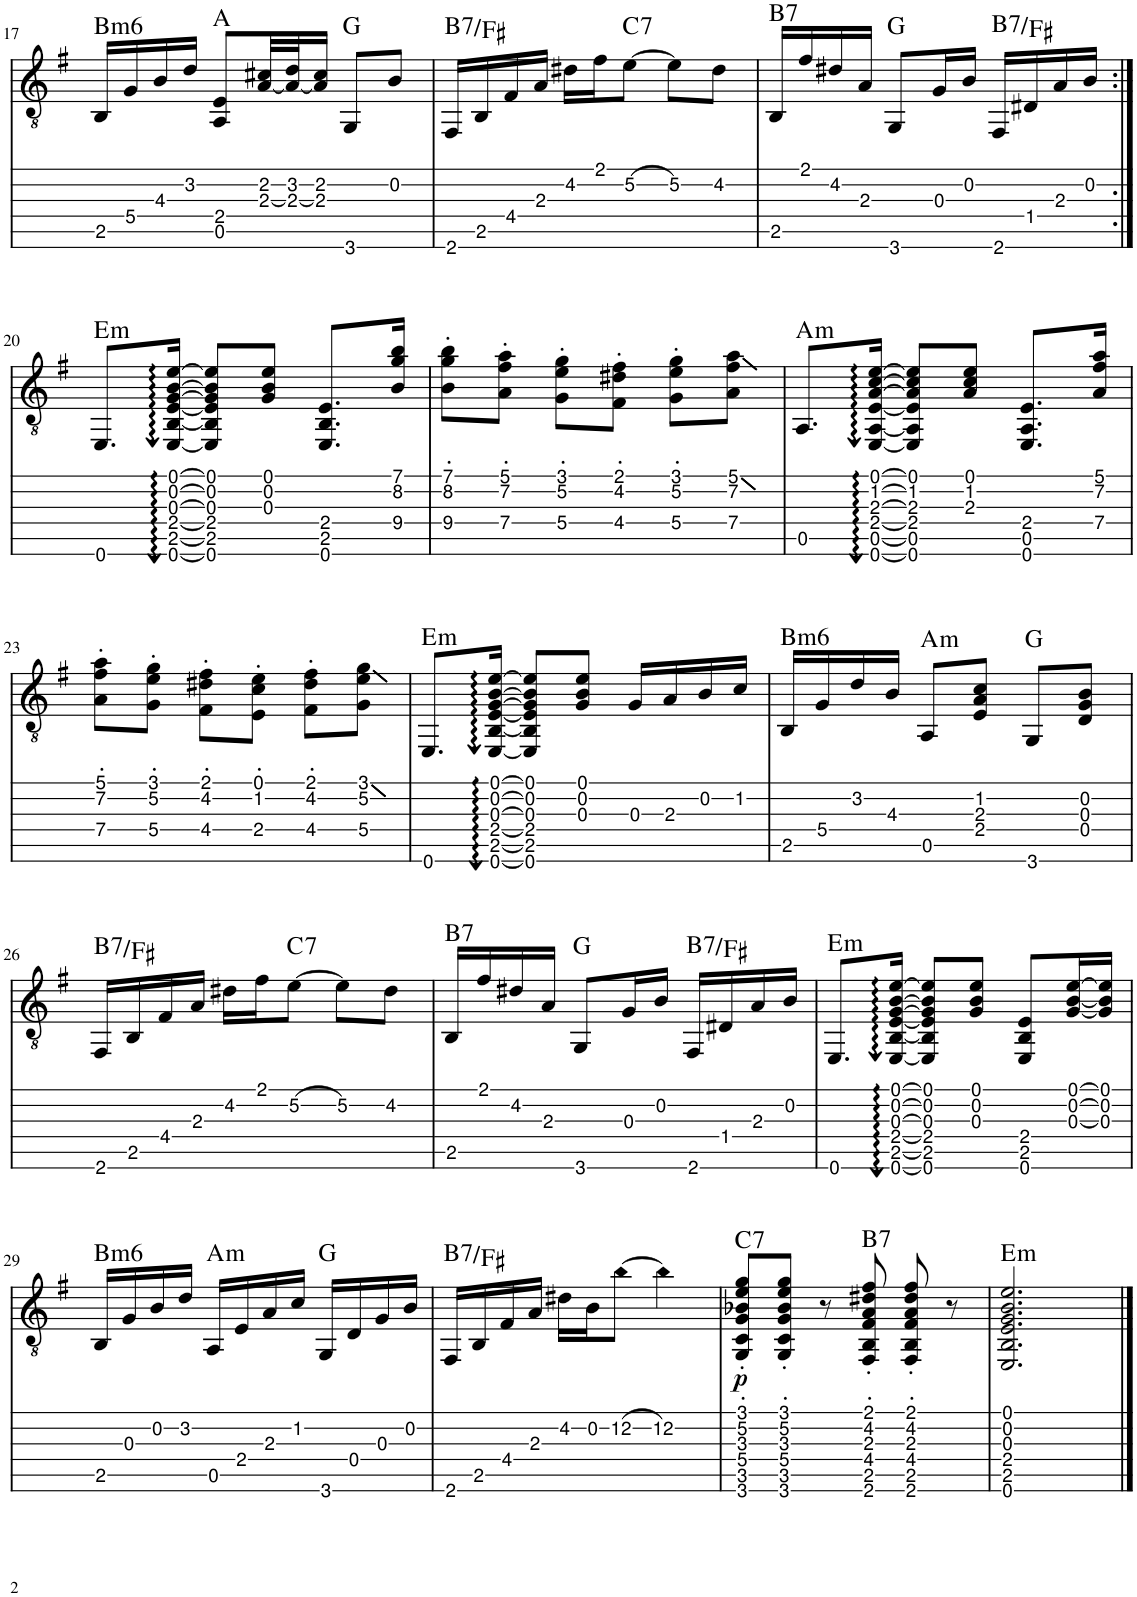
**kern	**kern	**dynam	**harte
*part1	*part1	*part1	*part1
*staff2	*staff1	*staff1/2	*
*I"Guitar	*	*	*
*I'Guit.	*	*	*
!!LO:PB:g=z
*	*clefGv2	*	*
*k[f#]	*k[f#]	*	*
*M3/4	*M3/4	*	*
=17	=17	=17	=17
!	!	!	!LO:H:kt=m6
16BBLL	16BB/LL	.	B:min6
16GJ	16G/	.	.
16BL	16B/	.	.
16dJJ	16d/JJ	.	.
8AA\ 8E\L	8AA/ 8E/L	.	A:maj
[32A\ 32c#\LL	[32A/ 32c#X/LL	.	.
32A_\ 32d\J	32A/_ 32d/J	.	.
16A]\ 16c#\JJ	16A/] 16c#/JJ	.	.
8GGL	8GG/L	.	G:maj
8BJ	8B/J	.	.
=18	=18	=18	=18
!	!	!	!LO:H:kt=7
16FF#LL	16FF#/LL	.	B:7/5
16BBJ	16BB/	.	.
16F#L	16F#/	.	.
16AJJ	16A/JJ	.	.
16d#LL	16d#X\LL	.	.
16f#J	16f#\J	.	.
!	!	!	!LO:H:kt=7
[8eJ	[8e\J	.	C:7
8eL]	8e\L]	.	.
8d#J	8d#\J	.	.
=19	=19	=19	=19
!	!	!	!LO:H:kt=7
16BBLL	16BB/LL	.	B:7
16f#J	16f#/	.	.
16d#L	16d#X/	.	.
16AJJ	16A/JJ	.	.
8GGL	8GG/L	.	G:maj
16GL	16G/L	.	.
16BJJ	16B/JJ	.	.
!	!	!	!LO:H:kt=7
16FF#LL	16FF#/LL	.	B:7/5
16D#J	16D#X/	.	.
16AL	16A/	.	.
16BJJ	16B/JJ	.	.
!!LO:LB:g=z
=20:|!	=20:|!	=20:|!	=20:|!
!	!	!	!LO:H:kt=m
8.EEL	8.EE/L	.	E:min
[16EE\ [16BB\ [16E\ [16G\ [16B\ [16e\Jk	[16EE/ [16BB/ [16E/ [16G/ [16B/ [16e/Jk	.	.
8EE]\ 8BB]\ 8E]\ 8G]\ 8B]\ 8e]\L	8EE/] 8BB/] 8E/] 8G/] 8B/] 8e/]L	.	.
8G\ 8B\ 8e\J	8G/ 8B/ 8e/J	.	.
8.EE\ 8.BB\ 8.E\L	8.EE/ 8.BB/ 8.E/L	.	.
16B\ 16g\ 16b\Jk	16B/ 16g/ 16b/Jk	.	.
=21	=21	=21	=21
8B'\ 8g'\ 8b'\L	8B\' 8g\' 8b\'L	.	.
8A'\ 8f#'\ 8a'\J	8A\' 8f#\' 8a\'J	.	.
8G'\ 8e'\ 8g'\L	8G\' 8e\' 8g\'L	.	.
8F#'\ 8d#'\ 8f#'\J	8F#\' 8d#X\' 8f#\'J	.	.
8G'\ 8e'\ 8g'\L	8G\' 8e\' 8g\'L	.	.
8A\ 8f#\ 8a\J	8A\ 8f#\ 8a\J	.	.
=22	=22	=22	=22
!	!	!	!LO:H:kt=m
8.AAL	8.AA/L	.	A:min
[16EE\ [16AA\ [16E\ [16A\ [16c\ [16e\Jk	[16EE/ [16AA/ [16E/ [16A/ [16c/ [16e/Jk	.	.
8EE]\ 8AA]\ 8E]\ 8A]\ 8c]\ 8e]\L	8EE/] 8AA/] 8E/] 8A/] 8c/] 8e/]L	.	.
8A\ 8c\ 8e\J	8A/ 8c/ 8e/J	.	.
8.EE\ 8.AA\ 8.E\L	8.EE/ 8.AA/ 8.E/L	.	.
16A\ 16f#\ 16a\Jk	16A/ 16f#/ 16a/Jk	.	.
!!LO:LB:g=z
=23	=23	=23	=23
8A'\ 8f#'\ 8a'\L	8A\' 8f#\' 8a\'L	.	.
8G'\ 8e'\ 8g'\J	8G\' 8e\' 8g\'J	.	.
8F#'\ 8d#X'\ 8f#'\L	8F#\' 8d#X\' 8f#\'L	.	.
8E'\ 8c'\ 8e'\J	8E\' 8c\' 8e\'J	.	.
8F#'\ 8d#'\ 8f#'\L	8F#\' 8d#\' 8f#\'L	.	.
8G\ 8e\ 8g\J	8G\ 8e\ 8g\J	.	.
=24	=24	=24	=24
!	!	!	!LO:H:kt=m
8.EEL	8.EE/L	.	E:min
[16EE\ [16BB\ [16E\ [16G\ [16B\ [16e\Jk	[16EE/ [16BB/ [16E/ [16G/ [16B/ [16e/Jk	.	.
8EE]\ 8BB]\ 8E]\ 8G]\ 8B]\ 8e]\L	8EE/] 8BB/] 8E/] 8G/] 8B/] 8e/]L	.	.
8G\ 8B\ 8e\J	8G/ 8B/ 8e/J	.	.
16GLL	16G/LL	.	.
16AJ	16A/	.	.
16BL	16B/	.	.
16cJJ	16c/JJ	.	.
=25	=25	=25	=25
!	!	!	!LO:H:kt=m6
16BBLL	16BB/LL	.	B:min6
16GJ	16G/	.	.
16dL	16d/	.	.
16BJJ	16B/JJ	.	.
!	!	!	!LO:H:kt=m
8AAL	8AA/L	.	A:min
8E\ 8A\ 8c\J	8E/ 8A/ 8c/J	.	.
8GGL	8GG/L	.	G:maj
8D\ 8G\ 8B\J	8D/ 8G/ 8B/J	.	.
!!LO:LB:g=z
=26	=26	=26	=26
!	!	!	!LO:H:kt=7
16FF#LL	16FF#/LL	.	B:7/5
16BBJ	16BB/	.	.
16F#L	16F#/	.	.
16AJJ	16A/JJ	.	.
16d#XLL	16d#X\LL	.	.
16f#J	16f#\J	.	.
!	!	!	!LO:H:kt=7
[8eJ	[8e\J	.	C:7
8eL]	8e\L]	.	.
8d#J	8d#\J	.	.
=27	=27	=27	=27
!	!	!	!LO:H:kt=7
16BBLL	16BB/LL	.	B:7
16f#J	16f#/	.	.
16d#XL	16d#X/	.	.
16AJJ	16A/JJ	.	.
8GGL	8GG/L	.	G:maj
16GL	16G/L	.	.
16BJJ	16B/JJ	.	.
!	!	!	!LO:H:kt=7
16FF#LL	16FF#/LL	.	B:7/5
16D#XJ	16D#X/	.	.
16AL	16A/	.	.
16BJJ	16B/JJ	.	.
=28	=28	=28	=28
!	!	!	!LO:H:kt=m
8.EEL	8.EE/L	.	E:min
[16EE\ [16BB\ [16E\ [16G\ [16B\ [16e\Jk	[16EE/ [16BB/ [16E/ [16G/ [16B/ [16e/Jk	.	.
8EE]\ 8BB]\ 8E]\ 8G]\ 8B]\ 8e]\L	8EE/] 8BB/] 8E/] 8G/] 8B/] 8e/]L	.	.
8G\ 8B\ 8e\J	8G/ 8B/ 8e/J	.	.
8EE\ 8BB\ 8E\L	8EE/ 8BB/ 8E/L	.	.
[16G\ [16B\ [16e\L	[16G/ [16B/ [16e/L	.	.
16G]\ 16B]\ 16e]\JJ	16G/] 16B/] 16e/]JJ	.	.
!!LO:LB:g=z
=29	=29	=29	=29
!	!	!	!LO:H:kt=m6
16BBLL	16BB/LL	.	B:min6
16GJ	16G/	.	.
16BL	16B/	.	.
16dJJ	16d/JJ	.	.
!	!	!	!LO:H:kt=m
16AALL	16AA/LL	.	A:min
16EJ	16E/	.	.
16AL	16A/	.	.
16cJJ	16c/JJ	.	.
16GGLL	16GG/LL	.	G:maj
16DJ	16D/	.	.
16GL	16G/	.	.
16BJJ	16B/JJ	.	.
=30	=30	=30	=30
!	!	!	!LO:H:kt=7
16FF#LL	16FF#/LL	.	B:7/5
16BBJ	16BB/	.	.
16F#L	16F#/	.	.
16AJJ	16A/JJ	.	.
16d#LL	16d#X\LL	.	.
16BJ	16B\J	.	.
!LO:N:head=diamond	!LO:N:head=diamond	!	!
[8bJ	[8b\J	.	.
!LO:N:head=diamond	!LO:N:head=diamond	!	!
4b]	4b\]	.	.
=31	=31	=31	=31
!	!	!LO:DY:b	!LO:H:kt=7
8GG'\ 8C'\ 8G'\ 8B-'\ 8e'\ 8g'\L	8GG/' 8C/' 8G/' 8B-X/' 8e/' 8g/'L	p	C:7
8GG'\ 8C'\ 8G'\ 8B-'\ 8e'\ 8g'\J	8GG/' 8C/' 8G/' 8B-/' 8e/' 8g/'J	.	.
8r	8r	.	.
!	!	!	!LO:H:kt=7
8FF#' 8BB' 8F#' 8A' 8d#X' 8f#'	8FF#/' 8BB/' 8F#/' 8A/' 8d#X/' 8f#/'	.	B:7
8FF#' 8BB' 8F#' 8A' 8d#X' 8f#'	8FF#/' 8BB/' 8F#/' 8A/' 8d#/' 8f#/'	.	.
8r	8r	.	.
=32	=32	=32	=32
!	!	!	!LO:H:kt=m
2.EE 2.BB 2.E 2.G 2.B 2.e	2.EE/ 2.BB/ 2.E/ 2.G/ 2.B/ 2.e/	.	E:min
==	==	==	==
*-	*-	*-	*-
